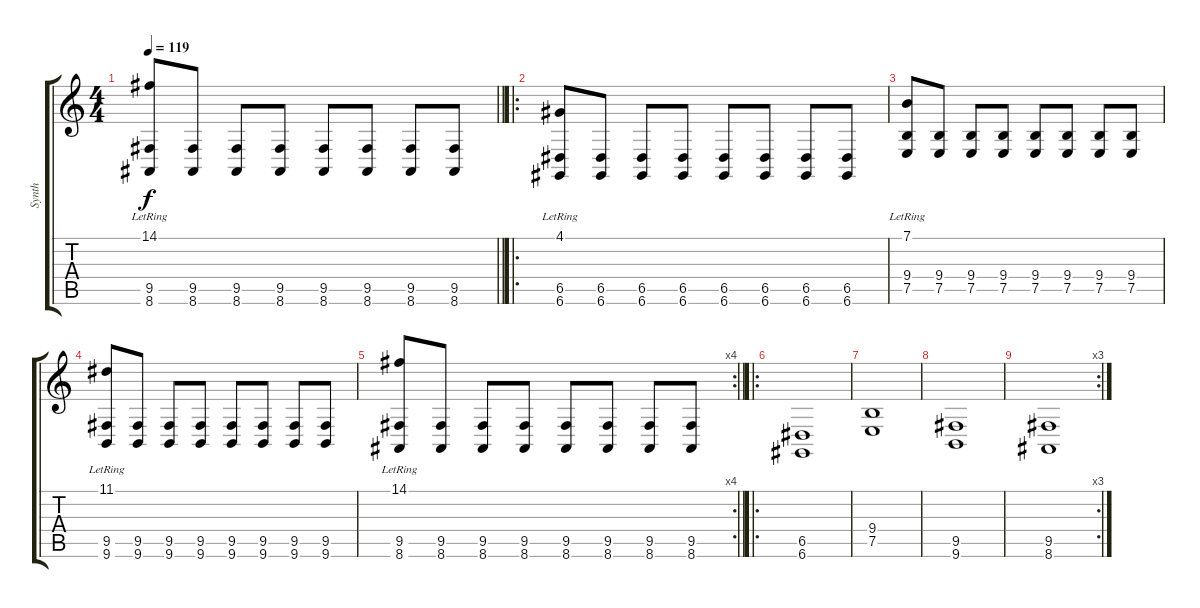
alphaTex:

\track ("Synth" "Synth") {instrument lead2sawtooth}
\staff {score tabs}
\tuning (E4 B3 G3 D3 A2 D2) {hide}
\ts (4 4)
\tempo 119
\clef g2
\barLineRight lightlight
\ks c
(14.1{lr} 9.5 8.6).8{dy f} (9.5 8.6).8 (9.5 8.6).8 (9.5 8.6).8 (9.5 8.6).8 (9.5 8.6).8 (9.5 8.6).8 (9.5 8.6).8 |
\ro
(4.1{lr} 6.5 6.6).8 (6.5 6.6).8 (6.5 6.6).8 (6.5 6.6).8 (6.5 6.6).8 (6.5 6.6).8 (6.5 6.6).8 (6.5 6.6).8 |
(7.1{lr} 9.4 7.5).8 (9.4 7.5).8 (9.4 7.5).8 (9.4 7.5).8 (9.4 7.5).8 (9.4 7.5).8 (9.4 7.5).8 (9.4 7.5).8 |
(11.1{lr} 9.5 9.6).8 (9.5 9.6).8 (9.5 9.6).8 (9.5 9.6).8 (9.5 9.6).8 (9.5 9.6).8 (9.5 9.6).8 (9.5 9.6).8 |
\rc 4
\barLineRight lightlight
(14.1{lr} 9.5 8.6).8 (9.5 8.6).8 (9.5 8.6).8 (9.5 8.6).8 (9.5 8.6).8 (9.5 8.6).8 (9.5 8.6).8 (9.5 8.6).8 |
\ro
(6.5 6.6).1 |
(9.4 7.5).1 |
(9.5 9.6).1 |
\rc 3
(9.5 8.6).1
